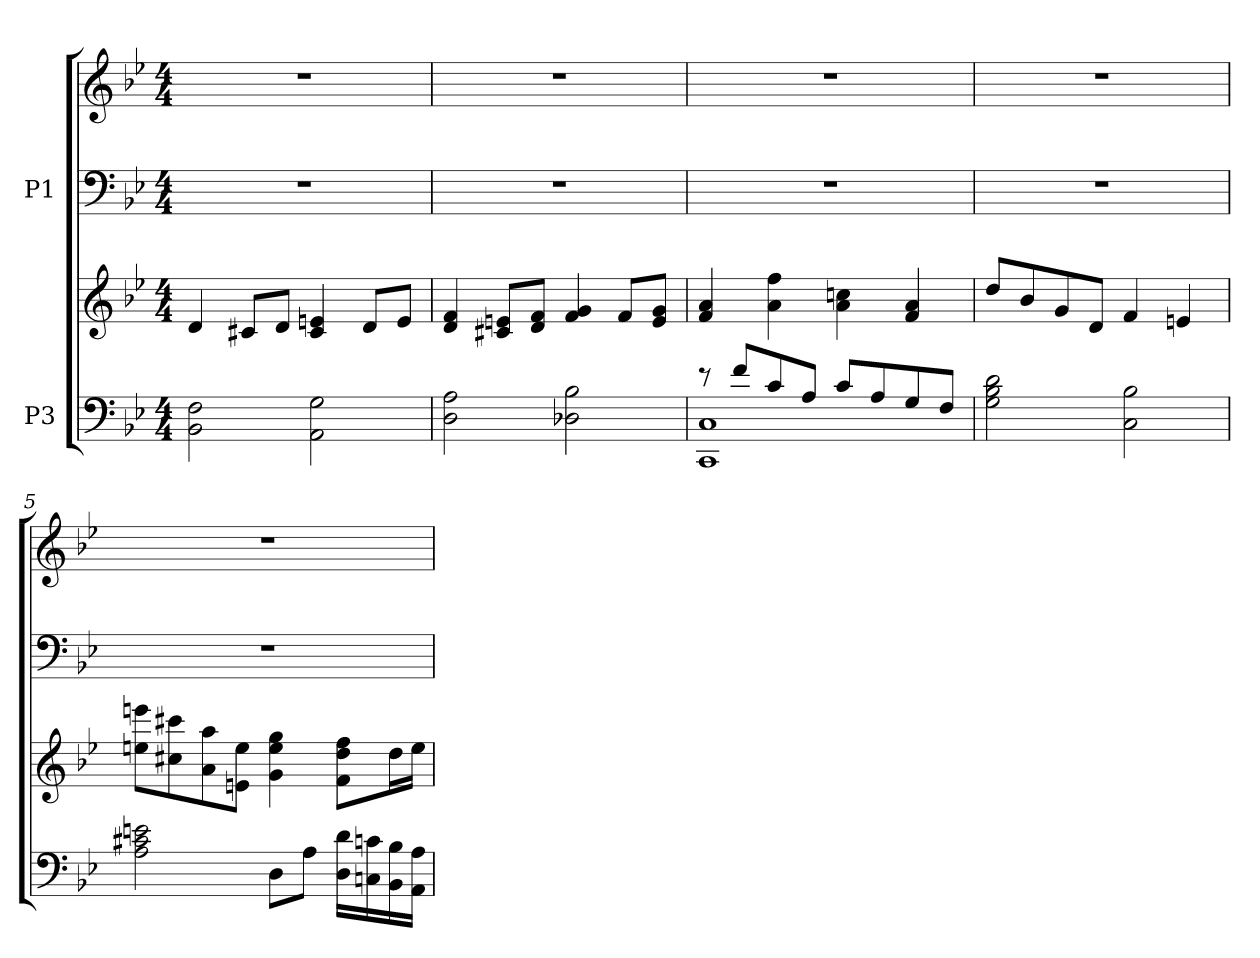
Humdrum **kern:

**kern	**kern	**kern	**kern
*part2	*part2	*part1	*part1
*staff4	*staff3	*staff2	*staff1
*I"P3	*	*I"P1	*
!!LO:PB:g=z
*clefF4	*clefG2	*clefF4	*clefG2
*k[b-e-]	*k[b-e-]	*k[b-e-]	*k[b-e-]
*B-:	*B-:	*B-:	*B-:
*M4/4	*M4/4	*M4/4	*M4/4
=1	=1	=1	=1
2BB-i\ 2Fi	4di/	1r	1r
.	8c#Xi/L	.	.
.	8di/J	.	.
2AAi\ 2Gi	4c#i/ 4eni	.	.
.	8di/L	.	.
.	8ei/J	.	.
=2	=2	=2	=2
2Di\ 2Ai	4di/ 4fi	1r	1r
.	8c#Xi/ 8eniL	.	.
.	8di/ 8fiJ	.	.
2D-Xi\ 2B-i	4fi/ 4gi	.	.
.	8fi/L	.	.
.	8ei/ 8giJ	.	.
=3	=3	=3	=3
*^	*	*	*
8r	1CCi 1Ci	4fi/ 4ai	1r	1r
8fi/L	.	.	.	.
8ci/	.	4ai\ 4ffi	.	.
8Ai/J	.	.	.	.
8ci/L	.	4ai\ 4ccni	.	.
8Ai/	.	.	.	.
8Gi/	.	4fi/ 4ai	.	.
8Fi/J	.	.	.	.
*v	*v	*	*	*
=4	=4	=4	=4
2Gi\ 2B-i 2di	8ddi/L	1r	1r
.	8b-i/	.	.
.	8gi/	.	.
.	8di/J	.	.
2Ci\ 2B-i	4fi/	.	.
.	4eni/	.	.
!!LO:LB:g=z
=5	=5	=5	=5
2Ai\ 2c#Xi 2eni	8eeni\ 8eeeniL	1r	1r
.	8cc#Xi\ 8ccc#Xi	.	.
.	8ai\ 8aai	.	.
.	8eni\ 8eeiJ	.	.
8Di\L	4gi\ 4eei 4ggi	.	.
8Ai\J	.	.	.
16Di\ 16diLL	8fi\ 8ddi 8ffiL	.	.
16Cni\ 16cni	.	.	.
16BB-i\ 16B-i	16ddi\L	.	.
16AAi\ 16AiJJ	16eei\JJ	.	.
=	=	=	=
*-	*-	*-	*-
